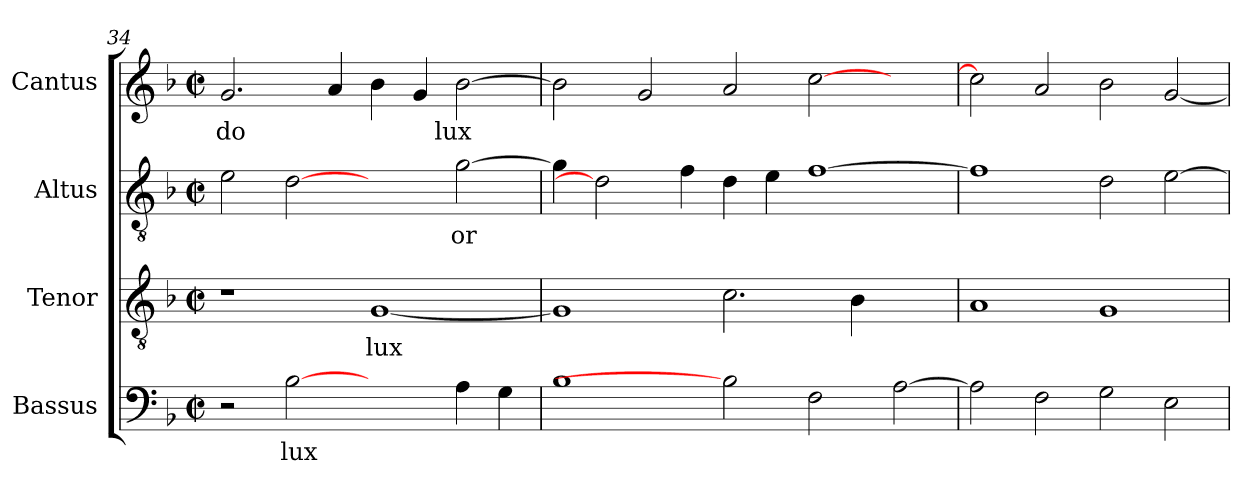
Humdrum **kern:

**kern	**text	**kern	**text	**kern	**text	**kern	**text
*part4	*part4	*part3	*part3	*part2	*part2	*part1	*part1
*staff4	*staff4	*staff3	*staff3	*staff2	*staff2	*staff1	*staff1
*I"Bassus	*	*I"Tenor	*	*I"Altus	*	*I"Cantus	*
*clefF4	*	*clefGv2	*	*clefGv2	*	*clefG2	*
*k[b-]	*	*k[b-]	*	*k[b-]	*	*k[b-]	*
*F:	*	*F:	*	*F:	*	*F:	*
*M2/2	*	*M2/2	*	*M2/2	*	*M2/2	*
*met(c|)	*	*met(c|)	*	*met(c|)	*	*met(c|)	*
=34	=34	=34	=34	=34	=34	=34	=34
!	!	!	!	!	!	!	!LO:LY:b:cj
2r	.	1r	.	2e\	.	2.g/	do
!	!LO:LY:b:cj	!	!	!	!	!	!
[2B-	lux	.	.	[2d	.	.	.
.	.	.	.	.	.	4a/	.
!	!	!	!LO:LY:b:cj	!	!	!	!
2ryy	.	[<1G	lux	2ryy	.	4b-\	.
.	.	.	.	.	.	4g/	.
!	!	!	!	!	!LO:LY:b:cj	!	!LO:LY:b
4A\	.	.	.	[>2g\	or	[>2b-\	lux
4G\	.	.	.	.	.	.	.
=35	=35	=35	=35	=35	=35	=35	=35
1B-	.	1G]	.	4g\]	.	2b-\]	.
.	.	.	.	2d]	.	.	.
.	.	.	.	.	.	2g/	.
.	.	.	.	4f\	.	.	.
2B-]	.	2.c\	.	4d\	.	2a/	.
.	.	.	.	4e\	.	.	.
2F\	.	.	.	[>1f	.	[>2cc\	.
.	.	4B-\	.	.	.	.	.
[>2A\	.	2ryy	.	.	.	2ryy	.
=36	=36	=36	=36	=36	=36	=36	=36
2A\]	.	1A	.	1f]	.	2cc\]	.
2F\	.	.	.	.	.	2a/	.
2G\	.	1G	.	2d\	.	2b-\	.
2E\	.	.	.	[>2e\	.	[<2g/	.
=	=	=	=	=	=	=	=
*-	*-	*-	*-	*-	*-	*-	*-
